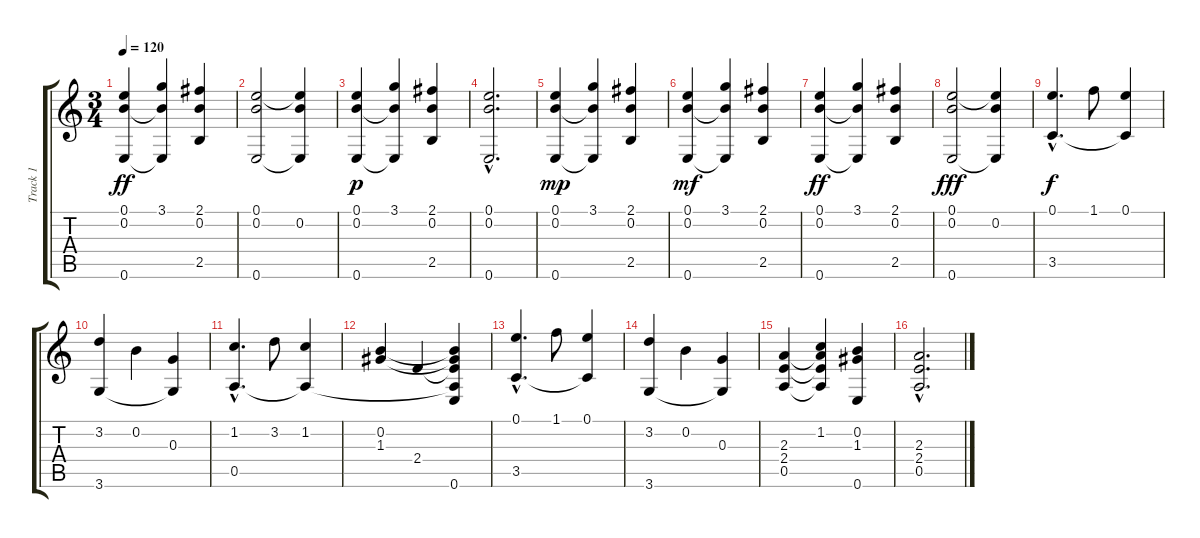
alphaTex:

\track ("Track 1" "Track 1") {instrument acousticguitarnylon}
\staff {score tabs}
\tuning (E4 B3 G3 D3 A2 E2) {hide}
\ts (3 4)
\tempo 120
\clef g2
\ks c
(0.1 0.2 0.6).4{dy ff} (3.1 0.2{t} 0.6{t}).4 (2.1 0.2 2.5).4 |
(0.1 0.2 0.6).2 (0.1{t} 0.2 0.6{t}).4 |
(0.1 0.2 0.6).4{dy p} (3.1 0.2{t} 0.6{t}).4 (2.1 0.2 2.5).4 |
(0.1{hac} 0.2{hac} 0.6{hac}).2{d} |
(0.1 0.2 0.6).4{dy mp} (3.1 0.2{t} 0.6{t}).4 (2.1 0.2 2.5).4 |
(0.1 0.2 0.6).4{dy mf} (3.1 0.2{t} 0.6{t}).4 (2.1 0.2 2.5).4 |
(0.1 0.2 0.6).4{dy ff} (3.1 0.2{t} 0.6{t}).4 (2.1 0.2 2.5).4 |
(0.1 0.2 0.6).2{dy fff} (0.1{t} 0.2 0.6{t}).4 |
(0.1{hac} 3.5{hac}).4{d dy f} 1.1.8 (0.1 3.5{t}).4 |
(3.2 3.6).4 0.2.4 (0.3 3.6{t}).4 |
(1.2{hac} 0.5{hac}).4{d} 3.2.8 (1.2 0.5{t}).4 |
(0.2 1.3).4 2.4.4 (0.2{t} 1.3{t} 2.4{t} 0.5{t} 0.6).4 |
(0.1{hac} 3.5{hac}).4{d} 1.1.8 (0.1 3.5{t}).4 |
(3.2 3.6).4 0.2.4 (0.3 3.6{t}).4 |
(2.3 2.4 0.5).4 (1.2 2.3{t} 2.4{t} 0.5{t}).4 (0.2 1.3 0.6).4 |
(2.3{hac} 2.4{hac} 0.5{hac}).2{d}
